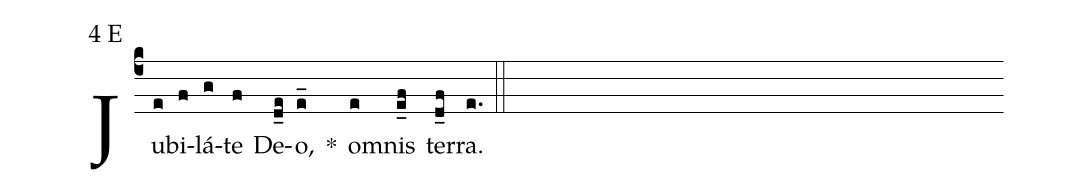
mode:4 E;
%%
(c4) Ju(e)bi(f)lá(g)te(f) De(d_e)o,(e_) *() om(e)nis(e_f) ter(d_f)ra.(e.) (::)
